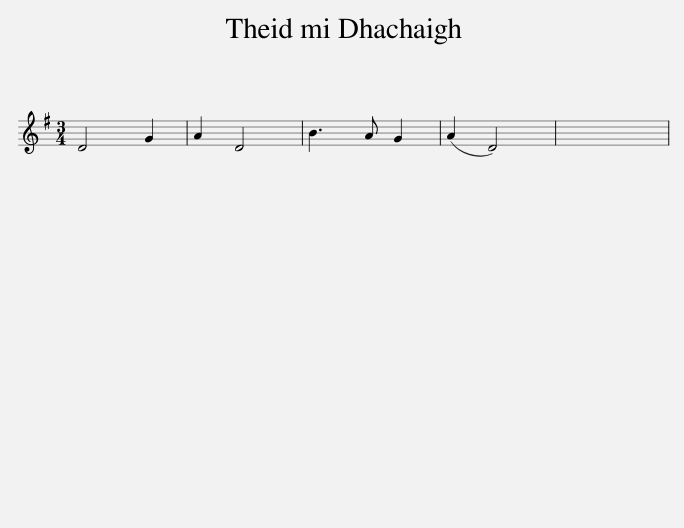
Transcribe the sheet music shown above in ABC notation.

X:1
L:1/8
M:3/4
I:linebreak $
K:G
V:1 treble
V:1
 D4 G2 | A2 D4 | B3 A G2 | (A2 D4) | x6 | %5
